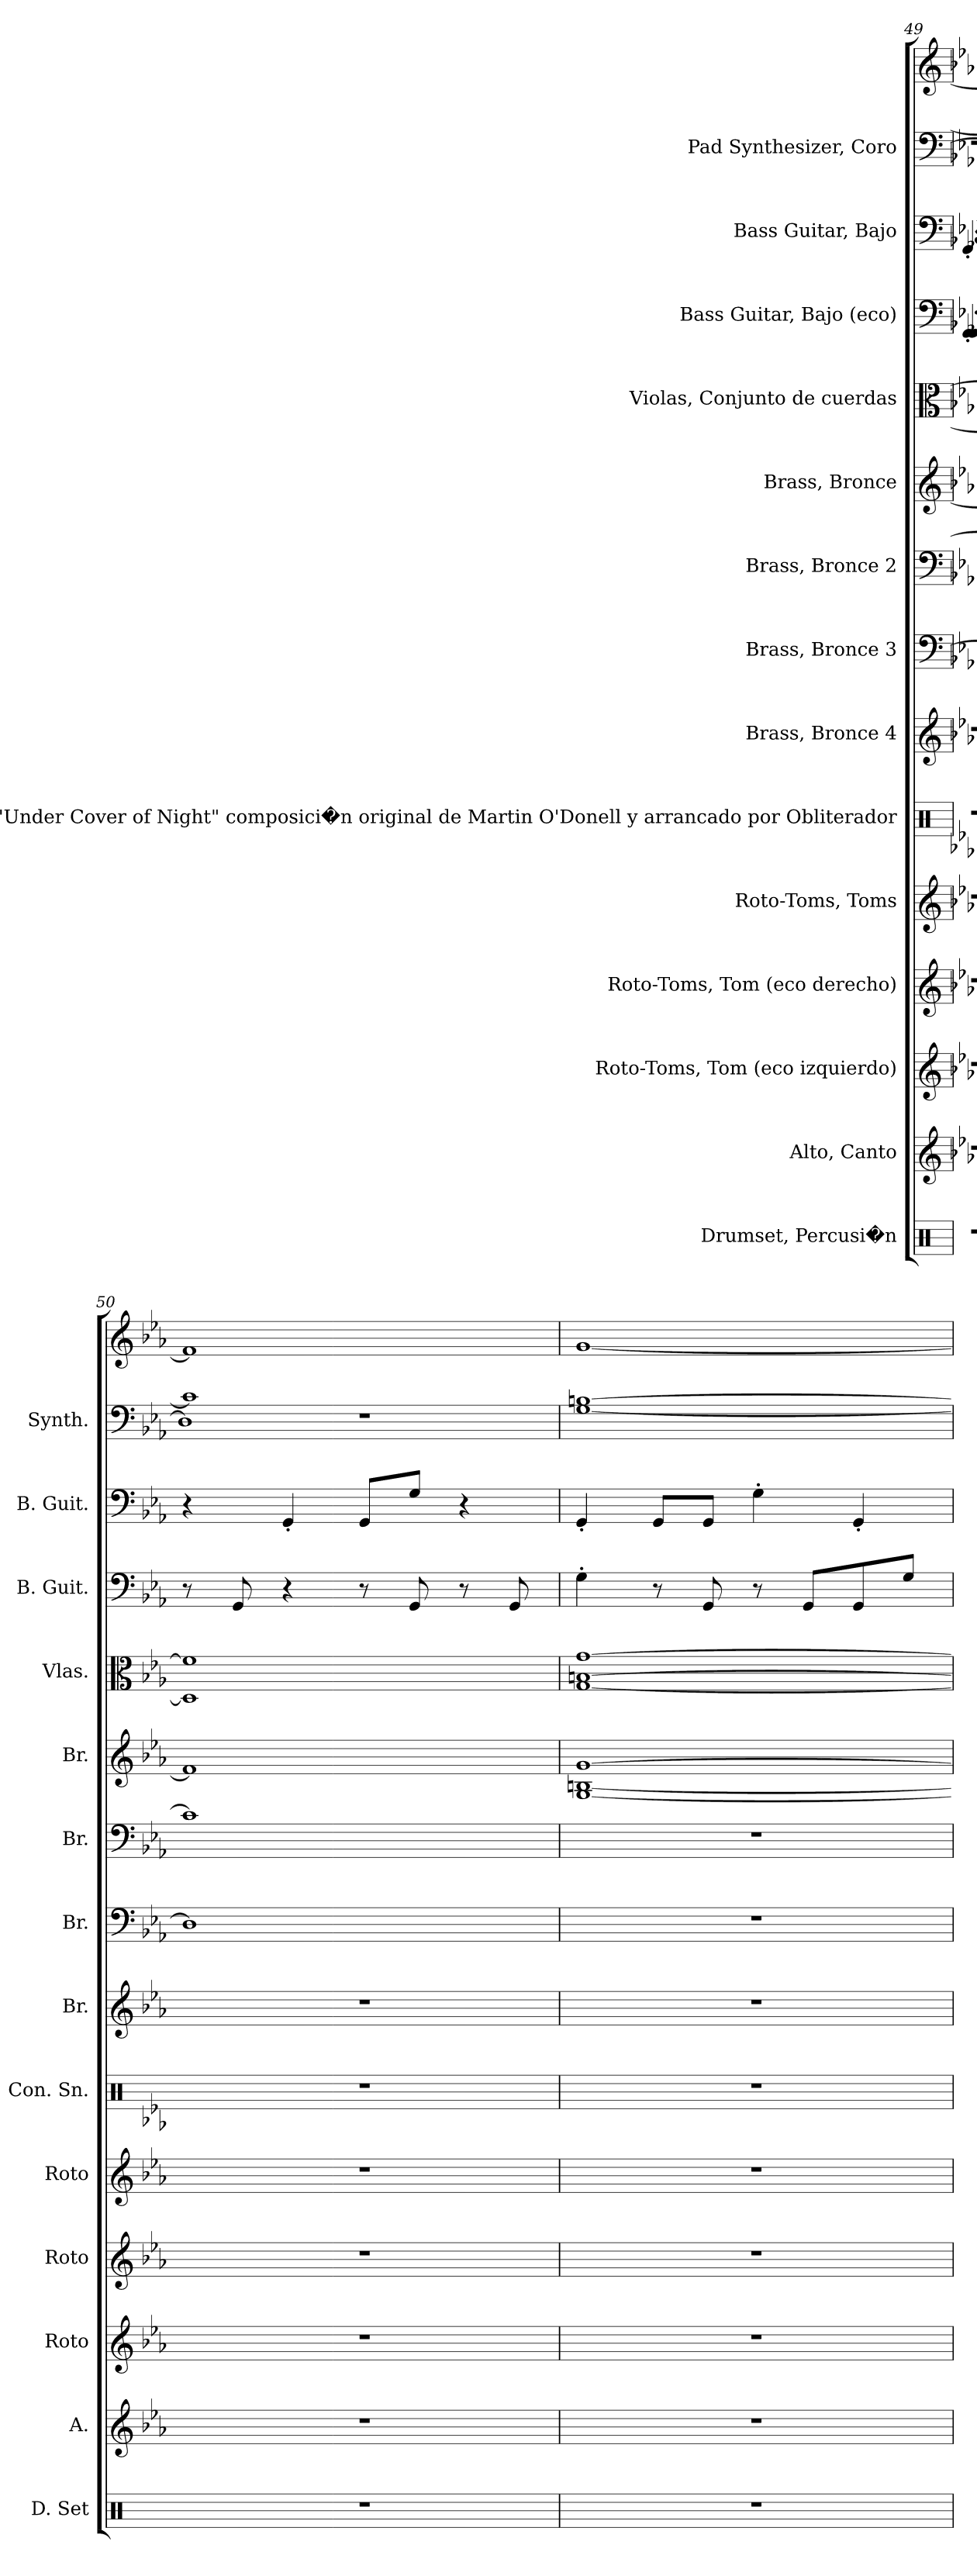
**kern	**kern	**kern	**kern	**kern	**kern	**kern	**kern	**kern	**kern	**kern	**kern	**kern	**kern	**kern
*part14	*part13	*part12	*part11	*part10	*part9	*part8	*part7	*part6	*part5	*part4	*part3	*part2	*part1	*part1
*staff15	*staff14	*staff13	*staff12	*staff11	*staff10	*staff9	*staff8	*staff7	*staff6	*staff5	*staff4	*staff3	*staff2	*staff1
*I"Drumset, Percusi�n	*I"Alto, Canto	*I"Roto-Toms, Tom (eco izquierdo)	*I"Roto-Toms, Tom (eco derecho)	*I"Roto-Toms, Toms	*I"Concert Snare Drum, &quot;Under Cover of Night&quot; composici�n original de Martin O'Donell y arrancado por Obliterador	*I"Brass, Bronce 4	*I"Brass, Bronce 3	*I"Brass, Bronce 2	*I"Brass, Bronce	*I"Violas, Conjunto de cuerdas	*I"Bass Guitar, Bajo (eco)	*I"Bass Guitar, Bajo	*I"Pad Synthesizer, Coro	*
*I'D. Set	*I'A.	*I'Roto	*I'Roto	*I'Roto	*I'Con. Sn.	*I'Br.	*I'Br.	*I'Br.	*I'Br.	*I'Vlas.	*I'B. Guit.	*I'B. Guit.	*I'Synth.	*
*clefX	*clefG2	*clefG2	*clefG2	*clefG2	*clefX	*clefG2	*clefF4	*clefF4	*clefG2	*clefC3	*clefF4	*clefF4	*clefF4	*clefG2
*	*	*	*	*	*	*	*	*	*	*	*ITrd7c12	*ITrd7c12	*	*
*k[]	*k[b-e-a-]	*k[b-e-a-]	*k[b-e-a-]	*k[b-e-a-]	*k[b-e-a-]	*k[b-e-a-]	*k[b-e-a-]	*k[b-e-a-]	*k[b-e-a-]	*k[b-e-a-]	*k[b-e-a-]	*k[b-e-a-]	*k[b-e-a-]	*k[b-e-a-]
*M4/4	*M4/4	*M4/4	*M4/4	*M4/4	*M4/4	*M4/4	*M4/4	*M4/4	*M4/4	*M4/4	*M4/4	*M4/4	*M4/4	*M4/4
=49	=49	=49	=49	=49	=49	=49	=49	=49	=49	=49	=49	=49	=49	=49
*	*	*	*	*	*	*	*	*	*	*	*	*	*^	*
*	*	*	*	*	*	*	*	*	*	*	*	*	*	*^	*
1r	1r	1r	1r	1r	1r	1r	[1D	[1c	[1f	[1D [1f	8CC/L	4GGG'/	1r	1c_	[1D	[1f
.	.	.	.	.	.	.	.	.	.	.	8CC/	.	.	.	.	.
.	.	.	.	.	.	.	.	.	.	.	8CCC/	8GGG/L	.	.	.	.
.	.	.	.	.	.	.	.	.	.	.	8GGG/J	8GGG/J	.	.	.	.
.	.	.	.	.	.	.	.	.	.	.	8r	4r	.	.	.	.
.	.	.	.	.	.	.	.	.	.	.	8GGG/	.	.	.	.	.
.	.	.	.	.	.	.	.	.	.	.	4GGG'/	4GGG'/	.	.	.	.
=50	=50	=50	=50	=50	=50	=50	=50	=50	=50	=50	=50	=50	=50	=50	=50	=50
1r	1r	1r	1r	1r	1r	1r	1D]	1c]	1f]	1D] 1f]	8r	4r	1r	1c]	1D]	1f]
.	.	.	.	.	.	.	.	.	.	.	8GGG/	.	.	.	.	.
.	.	.	.	.	.	.	.	.	.	.	4r	4GGG'/	.	.	.	.
.	.	.	.	.	.	.	.	.	.	.	8r	8GGG/L	.	.	.	.
.	.	.	.	.	.	.	.	.	.	.	8GGG/	8GG/J	.	.	.	.
.	.	.	.	.	.	.	.	.	.	.	8r	4r	.	.	.	.
.	.	.	.	.	.	.	.	.	.	.	8GGG/	.	.	.	.	.
*	*	*	*	*	*	*	*	*	*	*	*	*	*v	*v	*v	*
!!LO:PB:g=z
=51	=51	=51	=51	=51	=51	=51	=51	=51	=51	=51	=51	=51	=51	=51
1r	1r	1r	1r	1r	1r	1r	1r	1r	[1G [1Bn [1g	[1G [1Bn [1g	4GG'\	4GGG'/	[1G [1Bn	[1g
.	.	.	.	.	.	.	.	.	.	.	8r	8GGG/L	.	.
.	.	.	.	.	.	.	.	.	.	.	8GGG/	8GGG/J	.	.
.	.	.	.	.	.	.	.	.	.	.	8r	4GG'\	.	.
.	.	.	.	.	.	.	.	.	.	.	8GGG/L	.	.	.
.	.	.	.	.	.	.	.	.	.	.	8GGG/	4GGG'/	.	.
.	.	.	.	.	.	.	.	.	.	.	8GG/J	.	.	.
=	=	=	=	=	=	=	=	=	=	=	=	=	=	=
*-	*-	*-	*-	*-	*-	*-	*-	*-	*-	*-	*-	*-	*-	*-
